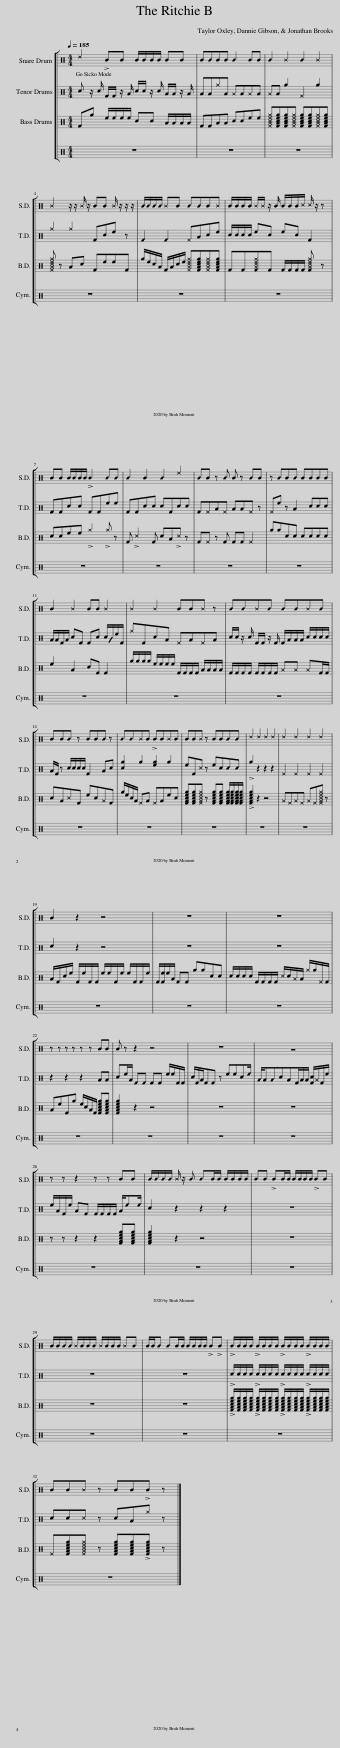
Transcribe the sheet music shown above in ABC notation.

X:1
%%score [ 1 2 3 ]
L:1/8
Q:1/4=185
M:4/4
I:linebreak $
K:C
V:1 perc
K:none
V:2 perc
K:none
V:3 perc
K:none
V:1
 ^d2 !>!BB B/B/B/B/ BB | B_BBB _B2 BB | _B2 ^B2 _B2 ^B2 |$ ^B2 z/ z/ ^B/ z/ BB ^B/ z/ z/ z/ | _B/_B/_B/_B/ ^BB _B_BB^B | %5
 B/B/B/B/ ^B/^B/ z/ B/ B/B/B/^c/ ^c/ z/ z |$ BB B/B/B/B/ !>!B2 _B_B | _B2 B2 _B2 ^e2 | _BB z _B B z _BB | z _BB_B BBBB |$ %10
 B2 ^B2 BB ^B2 | ^B2 ^B2 BB^B z | _B_B^B_B _B_B^B_B |$ BB_B z BB_B z | _B_B^BB !>!BB^BB | %15
 BB^B z BB_B_B | ^d2 ^d2 ^d2 ^d2 | ^d2 ^d2 ^d2 ^d2 |$ B2 z2 z4 | z8 | %20
 z8 |$ z z z z z z BB | B z z2 z4 | z8 | z8 |$ %25
 z z z2 z z BB | _B/_B/_B/_B/ ^B/ z/ _B _BB/B/ B/B/B/B/ | BB !>!BB/B/ B/B/B/B/ !>!BB |$ B/B/_B/_B/ ^B/B/B/B/ ^B/B/B/B/ ^BB | B/B/_B _BB/B/ B/B/B/B/ !>!B!>!B | %30
 !>!B/B/B/B/ !>!B/B/B/B/ !>!B/B/B/B/ !>!B/B/B/B/ |$ BB^B z BB!>!B z |] %32
V:2
 c z/ c/ F/F/ z/ A/ c/c/ z/ c/ A/A/ z/ A/ | AA^gA ^AA^AA | ^AA g2 ^F2 g2 |$ ^g2 ^g2 Fce z | _F2 _F2 ^FAce | %5
 c/c/c/c/ ec ec F2 |$ FFcc FFee | FFcc cFcc | F^FA^F AA^F z | ^Fe z A2 ccc |$ %10
 A/A/F/A/ cF Fc c/A/e/F/ | ^gFcA ^FA^FA | c/c/ z/ c/ F/F/ z/ F/ F/A/A/A/ c/c/c/c/ |$ A/F/ z c/c/c/c/ F2 Ac | [cg]2 g2 [eg]2 g2 | %15
 eF^c z ec_c_c | !>!g2 z2 z2 z2 | ^F2 ^F2 ^F2 ^F2 |$ c2 z2 z4 | z8 | %20
 z8 |$ z2 z2 z2 AA | ce/A/ _F_F FF e/e/F/F/ | c/F/A/FF z eec_e/ | _A/A_AcAF/A/A/ [Fc]/^A/F/e/ |$ %25
 e/A/F/e/ AF F/F/F/F/ A/_e_e/ | c2 z2 z2 z2 | z8 |$ z8 | z8 | %30
 !>!c/c/c/c/ !>!c/c/c/c/ !>!c/c/c/c/ !>!c/c/c/c/ |$ cc^c z cA^g z |] %32
V:3
 Fg e/e/e/e/ cc A/A/A/A/ | FFAA ccee | [^F^A^c^e^g][FAceg][FAceg][^F^A^c^e^g] [FAceg][FAceg][^F^A^c^e^g][FAceg] |$ [^F^A^c^e^g] z Ac FeeF | g/e/c/A/ F/A/c/e/ [^F^A^c^e^g][FAceg][^F^A^c^e^g][FAceg] | %5
 FF[F^A^c^e^g]F F/F/F/F/ [F^A^c^e^g] z |$ ccee !>!^g2 !>!^g z | F !>!^c2 F cA!>!^c z | F^F z F FF ^F2 | ggcc cccc |$ %10
 e2 A2 cF F2 | g/g/g/g/ e/e/e/e/ F/F/F/F/ A/A/A/A/ | F/F/F/F/ F/F/F/F/ ^A^A ^AF/F/ |$ cA^cF ec^AF | g/e/c/A/ ^FA ^FAec | %15
 [FAceg][FAceg][^F^A^c^e^g] z [FAceg][FAceg] [FAceg]/[FAceg]/[FAceg]/[FAceg]/ | !>![FAceg]2 z2 z4 | ^A^F^A^F ^A^F[^F^A^c^e^g] z |$ A/F/c/e/ F/e/F/F/ e/e/F/e/ e/F/F/e/ | F/[Fe]/e/A/ FF ggcc | %20
 c/c/c/c/ F/F/F/F/ ^c/c/^A/A/ ^g/g/^F/F/ |$ AeFg e/c/A/F/ [FAceg][FAceg] | [FAceg]2 z2 z4 | z8 | z8 |$ %25
 z z z2 z2 [FAceg][FAceg] | [FAceg]2 z2 z4 | z8 |$ z8 | z8 | %30
 !>![FAceg]/[FAceg]/[FAceg]/[FAceg]/ !>![FAceg]/[FAceg]/[FAceg]/[FAceg]/ !>![FAceg]/[FAceg]/[FAceg]/[FAceg]/ !>![FAceg]/[FAceg]/[FAceg]/[FAceg]/ |$ ^F[FAceg][^F^A^c^e^g] z [FAceg][FAceg]!>![FAceg] z |] %32
